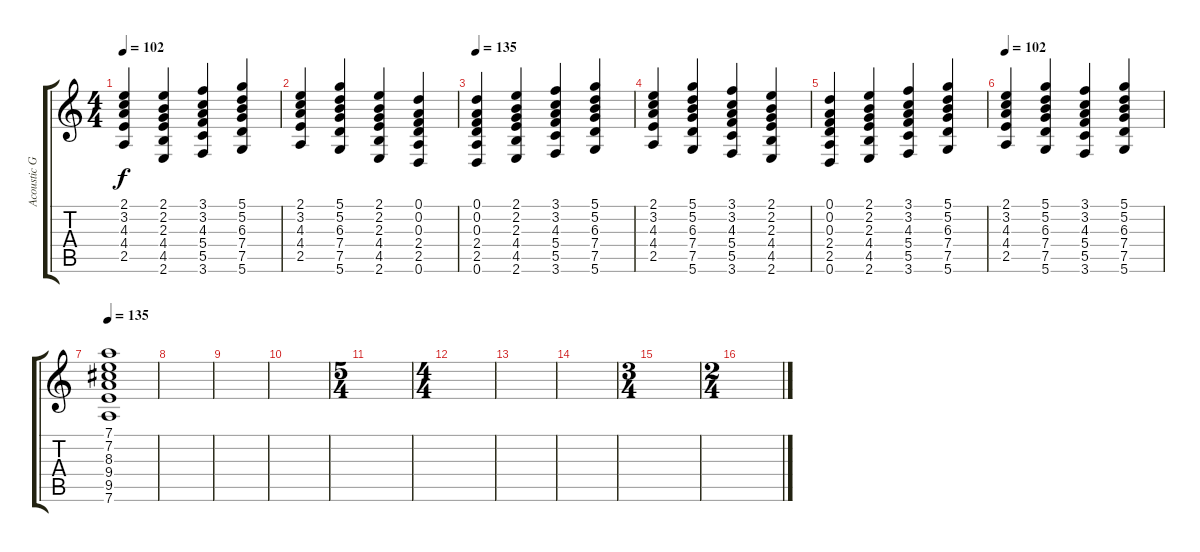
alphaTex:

\track ("Acoustic Guitar 2" "Acoustic G") {instrument acousticguitarsteel}
\staff {score tabs}
\tuning (D4 A3 F3 C3 G2 D2) {hide}
\ts (4 4)
\tempo 102
\clef g2
\ks c
(2.1 3.2 4.3 4.4 2.5).4{dy f} (2.1 2.2 2.3 4.4 4.5 2.6).4 (3.1 3.2 4.3 5.4 5.5 3.6).4 (5.1 5.2 6.3 7.4 7.5 5.6).4 |
(2.1 3.2 4.3 4.4 2.5).4 (5.1 5.2 6.3 7.4 7.5 5.6).4 (2.1 2.2 2.3 4.4 4.5 2.6).4 (0.1 0.2 0.3 2.4 2.5 0.6).4 |
\tempo 135
(0.1 0.2 0.3 2.4 2.5 0.6).4 (2.1 2.2 2.3 4.4 4.5 2.6).4 (3.1 3.2 4.3 5.4 5.5 3.6).4 (5.1 5.2 6.3 7.4 7.5 5.6).4 |
(2.1 3.2 4.3 4.4 2.5).4 (5.1 5.2 6.3 7.4 7.5 5.6).4 (3.1 3.2 4.3 5.4 5.5 3.6).4 (2.1 2.2 2.3 4.4 4.5 2.6).4 |
(0.1 0.2 0.3 2.4 2.5 0.6).4 (2.1 2.2 2.3 4.4 4.5 2.6).4 (3.1 3.2 4.3 5.4 5.5 3.6).4 (5.1 5.2 6.3 7.4 7.5 5.6).4 |
\tempo 102
(2.1 3.2 4.3 4.4 2.5).4 (5.1 5.2 6.3 7.4 7.5 5.6).4 (3.1 3.2 4.3 5.4 5.5 3.6).4 (5.1 5.2 6.3 7.4 7.5 5.6).4 |
\tempo 135
(7.1 7.2 8.3 9.4 9.5 7.6).1 |
|
|
|
\ts (5 4)
|
\ts (4 4)
|
|
|
\ts (3 4)
|
\ts (2 4)
